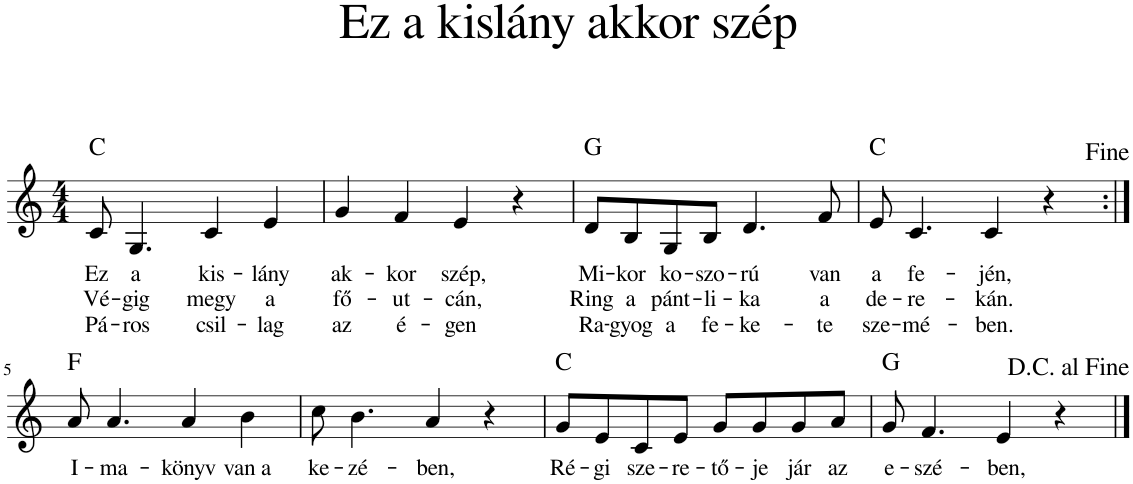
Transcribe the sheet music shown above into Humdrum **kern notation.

**kern	**text	**text	**text	**harte
*part1	*part1	*part1	*part1	*part1
*staff1	*staff1	*staff1	*staff1	*
*I"Piano	*	*	*	*
*I'Pno.	*	*	*	*
*clefG2	*	*	*	*
*k[]	*	*	*	*
*M4/4	*	*	*	*
=1	=1	=1	=1	=1
!	!LO:LY:b	!LO:LY:b	!LO:LY:b	!
8c/	Ez	Vé-	Pá-	C:maj
!	!LO:LY:b	!LO:LY:b	!LO:LY:b	!
4.G/	a	-gig	-ros	.
!	!LO:LY:b	!LO:LY:b	!LO:LY:b	!
4c/	kis-	megy	csil-	.
!	!LO:LY:b	!LO:LY:b	!LO:LY:b	!
4e/	-lány	a	-lag	.
=2	=2	=2	=2	=2
!	!LO:LY:b	!LO:LY:b	!LO:LY:b	!
4g/	ak-	fő-	az	.
!	!LO:LY:b	!LO:LY:b	!LO:LY:b	!
4f/	-kor	-ut-	é-	.
!	!LO:LY:b	!LO:LY:b	!LO:LY:b	!
4e/	szép,	-cán,	-gen	.
4r	.	.	.	.
=3	=3	=3	=3	=3
!	!LO:LY:b	!LO:LY:b	!LO:LY:b	!
8d/L	Mi-	Ring	Ra-	G:maj
!	!LO:LY:b	!LO:LY:b	!LO:LY:b	!
8B/	-kor	a	-gyog	.
!	!LO:LY:b	!LO:LY:b	!LO:LY:b	!
8G/	ko-	pánt-	a	.
!	!LO:LY:b	!LO:LY:b	!LO:LY:b	!
8B/J	-szo-	-li-	fe-	.
!	!LO:LY:b	!LO:LY:b	!LO:LY:b	!
4.d/	-rú	-ka	-ke-	.
!	!LO:LY:b	!LO:LY:b	!LO:LY:b	!
8f/	van	a	-te	.
=4	=4	=4	=4	=4
!	!LO:LY:b	!LO:LY:b	!LO:LY:b	!
8e/	a	de-	sze-	C:maj
!	!LO:LY:b	!LO:LY:b	!LO:LY:b	!
4.c/	fe-	-re-	-mé-	.
!	!LO:LY:b	!LO:LY:b	!LO:LY:b	!
4c/	-jén,	-kán.	-ben.	.
4r	.	.	.	.
!!LO:LB:g=z
=5:|!	=5:|!	=5:|!	=5:|!	=5:|!
!	!LO:LY:b	!	!	!
8a/	I-	.	.	F:maj
!	!LO:LY:b	!	!	!
4.a/	-ma-	.	.	.
!	!LO:LY:b	!	!	!
4a/	-könyv	.	.	.
!	!LO:LY:b	!	!	!
4b\	van a	.	.	.
=6	=6	=6	=6	=6
!	!LO:LY:b	!	!	!
8cc\	ke-	.	.	.
!	!LO:LY:b	!	!	!
4.b\	-zé-	.	.	.
!	!LO:LY:b	!	!	!
4a/	-ben,	.	.	.
4r	.	.	.	.
=7	=7	=7	=7	=7
!	!LO:LY:b	!	!	!
8g/L	Ré-	.	.	C:maj
!	!LO:LY:b	!	!	!
8e/	-gi	.	.	.
!	!LO:LY:b	!	!	!
8c/	sze-	.	.	.
!	!LO:LY:b	!	!	!
8e/J	-re-	.	.	.
!	!LO:LY:b	!	!	!
8g/L	-tő-	.	.	.
!	!LO:LY:b	!	!	!
8g/	-je	.	.	.
!	!LO:LY:b	!	!	!
8g/	jár	.	.	.
!	!LO:LY:b	!	!	!
8a/J	az	.	.	.
=8	=8	=8	=8	=8
!	!LO:LY:b	!	!	!
8g/	e-	.	.	G:maj
!	!LO:LY:b	!	!	!
4.f/	-szé-	.	.	.
!	!LO:LY:b	!	!	!
4e/	-ben,	.	.	.
4r	.	.	.	.
==	==	==	==	==
*-	*-	*-	*-	*-
